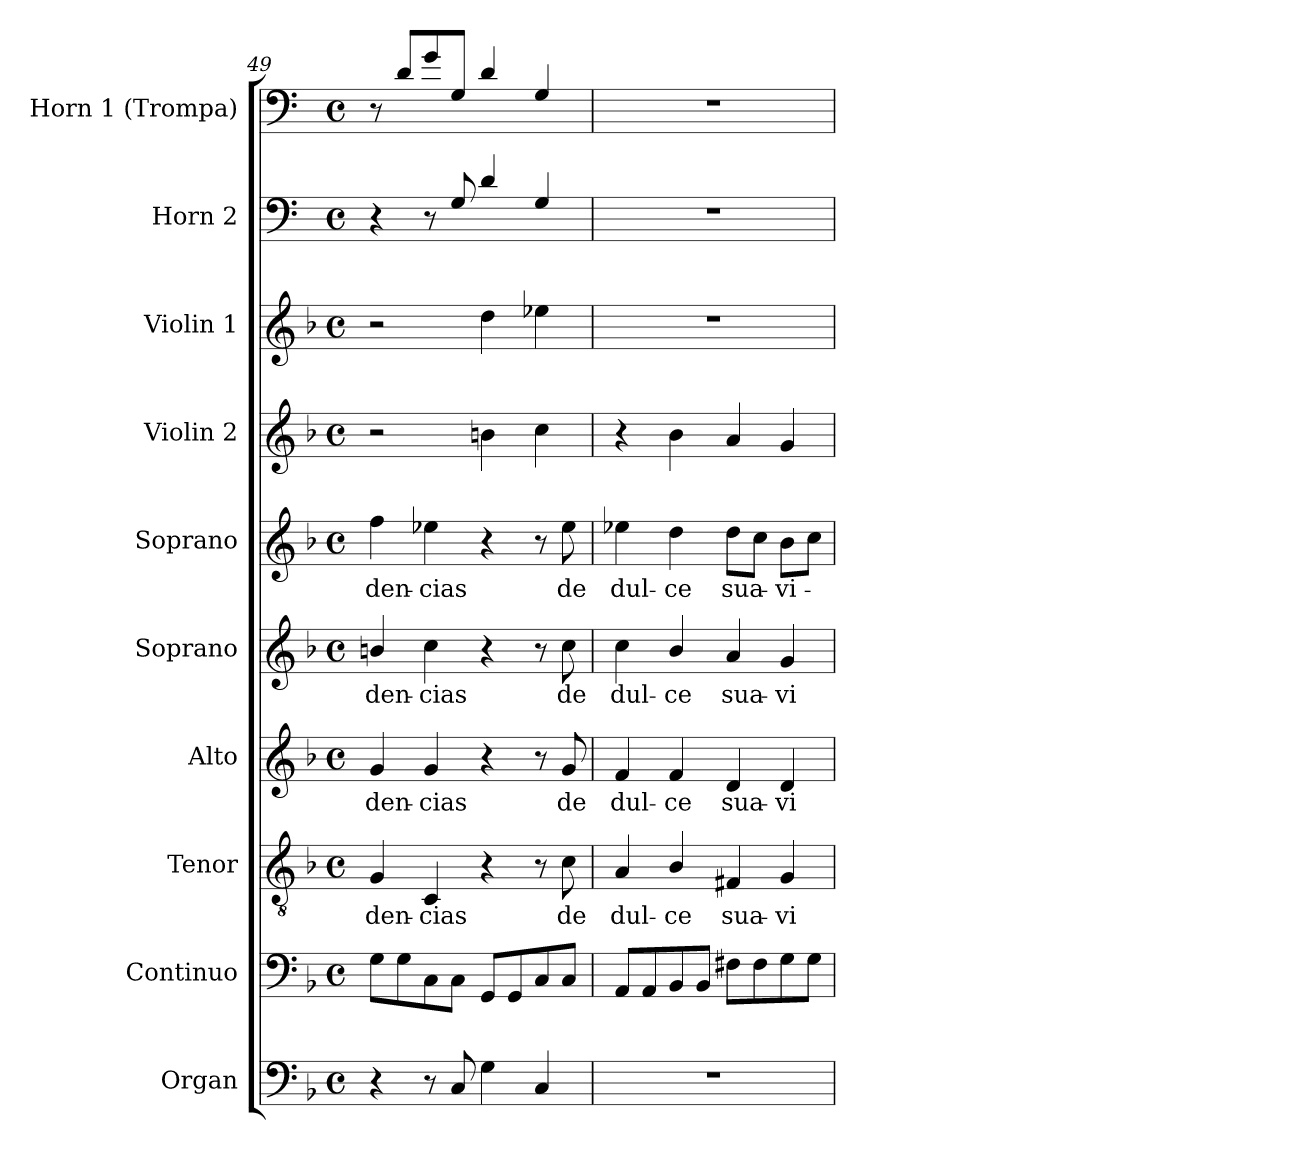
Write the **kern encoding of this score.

**kern	**kern	**kern	**text	**kern	**text	**kern	**text	**kern	**text	**kern	**kern	**kern	**kern
*part10	*part9	*part8	*part8	*part7	*part7	*part6	*part6	*part5	*part5	*part4	*part3	*part2	*part1
*staff10	*staff9	*staff8	*staff8	*staff7	*staff7	*staff6	*staff6	*staff5	*staff5	*staff4	*staff3	*staff2	*staff1
*I"Organ	*I"Continuo	*I"Tenor	*	*I"Alto	*	*I"Soprano	*	*I"Soprano	*	*I"Violin 2	*I"Violin 1	*I"Horn  2	*I"Horn  1 (Trompa)
*I'Org.	*I'Cont.	*I'T.	*	*I'A.	*	*I'S.	*	*I'S.	*	*I'Vln. 2	*I'Vln. 1	*I'Hn.	*I'Hn.
*clefF4	*clefF4	*clefGv2	*	*clefG2	*	*clefG2	*	*clefG2	*	*clefG2	*clefG2	*clefF4	*clefF4
*	*	*ITrd7c12	*	*	*	*	*	*	*	*	*	*ITrd4c7	*ITrd4c7
*k[b-]	*k[b-]	*k[b-]	*	*k[b-]	*	*k[b-]	*	*k[b-]	*	*k[b-]	*k[b-]	*k[b-]	*k[b-]
*F:	*F:	*F:	*	*F:	*	*F:	*	*F:	*	*F:	*F:	*F:	*F:
*M4/4	*M4/4	*M4/4	*	*M4/4	*	*M4/4	*	*M4/4	*	*M4/4	*M4/4	*M4/4	*M4/4
*met(c)	*met(c)	*met(c)	*	*met(c)	*	*met(c)	*	*met(c)	*	*met(c)	*met(c)	*met(c)	*met(c)
=49	=49	=49	=49	=49	=49	=49	=49	=49	=49	=49	=49	=49	=49
!	!	!	!LO:LY:b:color=#000000	!	!	!	!	!	!	!	!	!	!
!	!	!	!	!	!LO:LY:b:color=#000000	!	!	!	!	!	!	!	!
!	!	!	!	!	!	!	!LO:LY:b:color=#000000	!	!	!	!	!	!
!	!	!	!	!	!	!	!	!	!LO:LY:b:color=#000000	!	!	!	!
4r	8Gi\L	4GGi/	-den-	4gi/	-den-	4bni/	-den-	4ffi\	-den-	2r	2r	4r	8r
.	8Gi\	.	.	.	.	.	.	.	.	.	.	.	8Gi/L
!	!	!	!LO:LY:b:color=#000000	!	!	!	!	!	!	!	!	!	!
!	!	!	!	!	!LO:LY:b:color=#000000	!	!	!	!	!	!	!	!
!	!	!	!	!	!	!	!LO:LY:b:color=#000000	!	!	!	!	!	!
!	!	!	!	!	!	!	!	!	!LO:LY:b:color=#000000	!	!	!	!
8r	8Ci\	4CCi/	-cias	4gi/	-cias	4cci\	-cias	4ee-Xi\	-cias	.	.	8r	8ci/
8Ci/	8Ci\J	.	.	.	.	.	.	.	.	.	.	8Ci/	8Ci/J
4Gi\	8GGi/L	4r	.	4r	.	4r	.	4r	.	4bni\	4ddi\	4Gi/	4Gi/
.	8GGi/	.	.	.	.	.	.	.	.	.	.	.	.
4Ci/	8Ci/	8r	.	8r	.	8r	.	8r	.	4cci\	4ee-Xi\	4Ci/	4Ci/
!	!	!	!LO:LY:b:color=#000000	!	!	!	!	!	!	!	!	!	!
!	!	!	!	!	!LO:LY:b:color=#000000	!	!	!	!	!	!	!	!
!	!	!	!	!	!	!	!LO:LY:b:color=#000000	!	!	!	!	!	!
!	!	!	!	!	!	!	!	!	!LO:LY:b:color=#000000	!	!	!	!
.	8Ci/J	8Ci\	de	8gi/	de	8cci\	de	8ee-i\	de	.	.	.	.
!!LO:PB:g=z
=50	=50	=50	=50	=50	=50	=50	=50	=50	=50	=50	=50	=50	=50
!	!	!	!LO:LY:b:color=#000000	!	!	!	!	!	!	!	!	!	!
!	!	!	!	!	!LO:LY:b:color=#000000	!	!	!	!	!	!	!	!
!	!	!	!	!	!	!	!LO:LY:b:color=#000000	!	!	!	!	!	!
!	!	!	!	!	!	!	!	!	!LO:LY:b:color=#000000	!	!	!	!
1r	8AAi/L	4AAi/	dul-	4fi/	dul-	4cci\	dul-	4ee-Xi\	dul-	4r	1r	1r	1r
.	8AAi/	.	.	.	.	.	.	.	.	.	.	.	.
!	!	!	!LO:LY:b:color=#000000	!	!	!	!	!	!	!	!	!	!
!	!	!	!	!	!LO:LY:b:color=#000000	!	!	!	!	!	!	!	!
!	!	!	!	!	!	!	!LO:LY:b:color=#000000	!	!	!	!	!	!
!	!	!	!	!	!	!	!	!	!LO:LY:b:color=#000000	!	!	!	!
.	8BB-i/	4BB-i/	-ce	4fi/	-ce	4b-i/	-ce	4ddi\	-ce	4b-i\	.	.	.
.	8BB-i/J	.	.	.	.	.	.	.	.	.	.	.	.
!	!	!	!LO:LY:b:color=#000000	!	!	!	!	!	!	!	!	!	!
!	!	!	!	!	!LO:LY:b:color=#000000	!	!	!	!	!	!	!	!
!	!	!	!	!	!	!	!LO:LY:b:color=#000000	!	!	!	!	!	!
!	!	!	!	!	!	!	!	!	!LO:LY:b:color=#000000	!	!	!	!
.	8F#Xi\L	4FF#Xi/	sua-	4di/	sua-	4ai/	sua-	8ddi\L	sua-	4ai/	.	.	.
.	8F#i\	.	.	.	.	.	.	8cci\J	.	.	.	.	.
!	!	!	!LO:LY:b:color=#000000	!	!	!	!	!	!	!	!	!	!
!	!	!	!	!	!LO:LY:b:color=#000000	!	!	!	!	!	!	!	!
!	!	!	!	!	!	!	!LO:LY:b:color=#000000	!	!	!	!	!	!
!	!	!	!	!	!	!	!	!	!LO:LY:b:color=#000000	!	!	!	!
.	8Gi\	4GGi/	-vi-	4di/	-vi-	4gi/	-vi-	8b-i\L	-vi-	4gi/	.	.	.
.	8Gi\J	.	.	.	.	.	.	8cci\J	.	.	.	.	.
=	=	=	=	=	=	=	=	=	=	=	=	=	=
*-	*-	*-	*-	*-	*-	*-	*-	*-	*-	*-	*-	*-	*-
